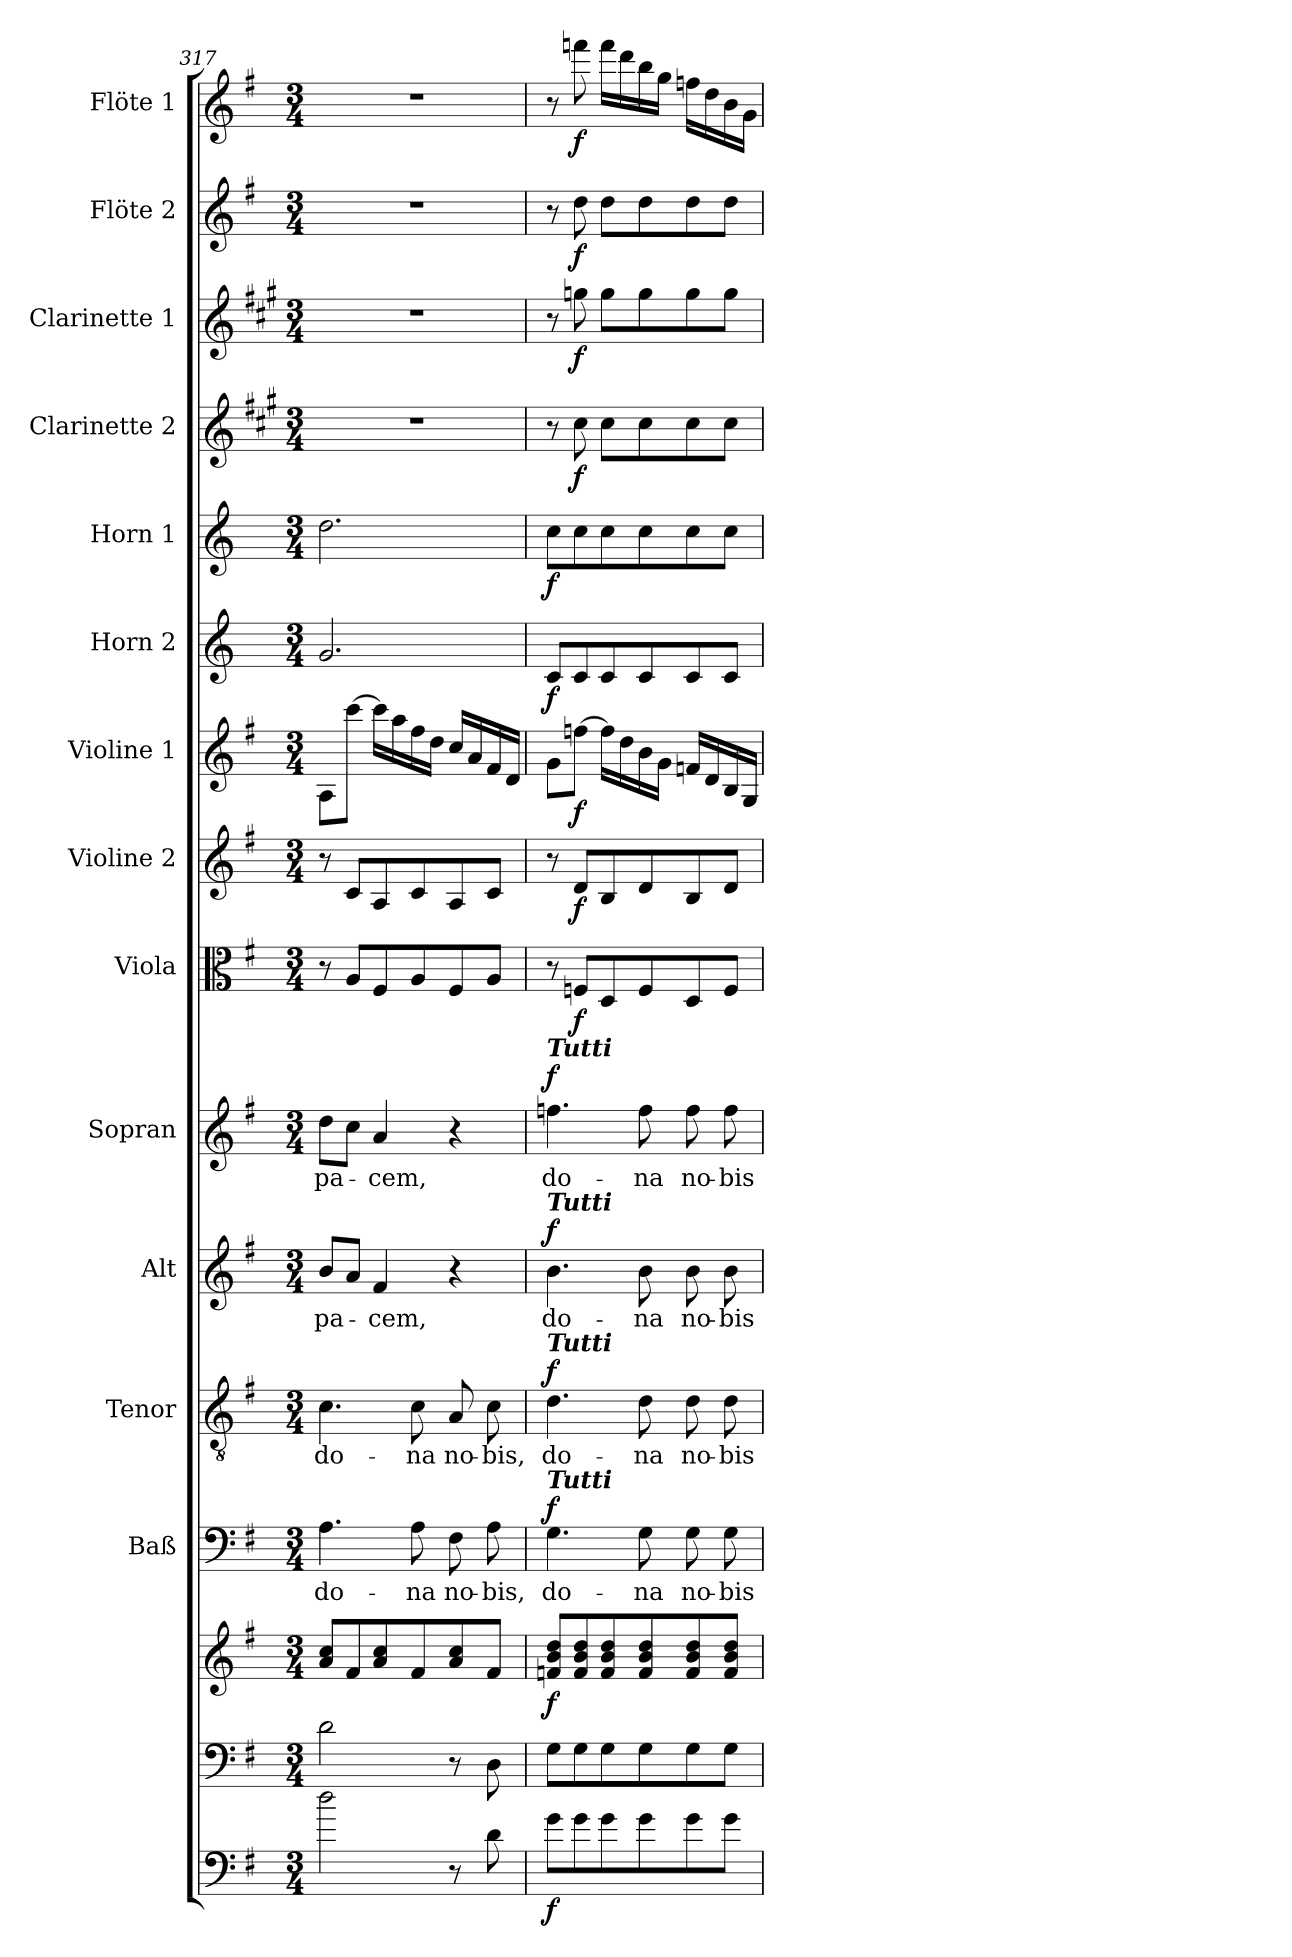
**kern	**dynam	**kern	**kern	**dynam	**kern	**text	**dynam	**kern	**text	**dynam	**kern	**text	**dynam	**kern	**text	**dynam	**kern	**dynam	**kern	**dynam	**kern	**dynam	**kern	**dynam	**kern	**dynam	**kern	**dynam	**kern	**dynam	**kern	**dynam	**kern	**dynam
*part15	*part15	*part14	*part14	*part14	*part13	*part13	*part13	*part12	*part12	*part12	*part11	*part11	*part11	*part10	*part10	*part10	*part9	*part9	*part8	*part8	*part7	*part7	*part6	*part6	*part5	*part5	*part4	*part4	*part3	*part3	*part2	*part2	*part1	*part1
*staff16	*staff16	*staff15	*staff14	*staff14/15	*staff13	*staff13	*staff13	*staff12	*staff12	*staff12	*staff11	*staff11	*staff11	*staff10	*staff10	*staff10	*staff9	*staff9	*staff8	*staff8	*staff7	*staff7	*staff6	*staff6	*staff5	*staff5	*staff4	*staff4	*staff3	*staff3	*staff2	*staff2	*staff1	*staff1
*	*	*	*	*	*I"Baß	*	*	*I"Tenor	*	*	*I"Alt	*	*	*I"Sopran	*	*	*I"Viola	*	*I"Violine 2	*	*I"Violine 1	*	*I"Horn 2	*	*I"Horn 1	*	*I"Clarinette 2	*	*I"Clarinette 1	*	*I"Flöte 2	*	*I"Flöte 1	*
*	*	*	*	*	*I'Baß	*	*	*I'Ten	*	*	*I'Alt	*	*	*I'Sop	*	*	*I'Vla.	*	*I'Vln. 2	*	*I'Vln. 1	*	*I'Hrn. 2	*	*I'Hrn. 1	*	*I'Cl. 2	*	*I'Cl. 1	*	*I'Fl. 2	*	*I'Fl. 1	*
*clefF4	*	*clefF4	*clefG2	*	*clefF4	*	*	*clefGv2	*	*	*clefG2	*	*	*clefG2	*	*	*clefC3	*	*clefG2	*	*clefG2	*	*clefG2	*	*clefG2	*	*clefG2	*	*clefG2	*	*clefG2	*	*clefG2	*
*ITrd7c12	*	*	*	*	*	*	*	*	*	*	*	*	*	*	*	*	*	*	*	*	*	*	*ITrd3c5	*	*ITrd3c5	*	*ITrd1c2	*	*ITrd1c2	*	*	*	*	*
*k[f#]	*	*k[f#]	*k[f#]	*	*k[f#]	*	*	*k[f#]	*	*	*k[f#]	*	*	*k[f#]	*	*	*k[f#]	*	*k[f#]	*	*k[f#]	*	*k[f#]	*	*k[f#]	*	*k[f#]	*	*k[f#]	*	*k[f#]	*	*k[f#]	*
*G:	*	*G:	*G:	*	*G:	*	*	*G:	*	*	*G:	*	*	*G:	*	*	*G:	*	*G:	*	*G:	*	*G:	*	*G:	*	*G:	*	*G:	*	*G:	*	*G:	*
*M3/4	*	*M3/4	*M3/4	*	*M3/4	*	*	*M3/4	*	*	*M3/4	*	*	*M3/4	*	*	*M3/4	*	*M3/4	*	*M3/4	*	*M3/4	*	*M3/4	*	*M3/4	*	*M3/4	*	*M3/4	*	*M3/4	*
=317	=317	=317	=317	=317	=317	=317	=317	=317	=317	=317	=317	=317	=317	=317	=317	=317	=317	=317	=317	=317	=317	=317	=317	=317	=317	=317	=317	=317	=317	=317	=317	=317	=317	=317
!	!	!	!	!	!	!LO:LY:b	!	!	!LO:LY:b	!	!	!LO:LY:b	!	!	!LO:LY:b	!	!	!	!	!	!	!	!	!	!	!	!	!	!	!	!	!	!	!
2d\	.	2d\	8a/ 8cc/L	.	4.A\	do-	.	4.c\	do-	.	8b/L	pa-	.	8dd\L	pa-	.	8r	.	8r	.	8A\L	.	2.d/	.	2.a\	.	2.r	.	2.r	.	2.r	.	2.r	.
.	.	.	8f#/	.	.	.	.	.	.	.	8a/J	.	.	8cc\J	.	.	8A/L	.	8c/L	.	[8ccc\J	.	.	.	.	.	.	.	.	.	.	.	.	.
!	!	!	!	!	!	!	!	!	!	!	!	!LO:LY:b	!	!	!LO:LY:b	!	!	!	!	!	!	!	!	!	!	!	!	!	!	!	!	!	!	!
.	.	.	8a/ 8cc/	.	.	.	.	.	.	.	4f#/	-cem,	.	4a/	-cem,	.	8F#/	.	8A/	.	16ccc\LL]	.	.	.	.	.	.	.	.	.	.	.	.	.
.	.	.	.	.	.	.	.	.	.	.	.	.	.	.	.	.	.	.	.	.	16aa\	.	.	.	.	.	.	.	.	.	.	.	.	.
!	!	!	!	!	!	!LO:LY:b	!	!	!LO:LY:b	!	!	!	!	!	!	!	!	!	!	!	!	!	!	!	!	!	!	!	!	!	!	!	!	!
.	.	.	8f#/	.	8A\	-na	.	8c\	-na	.	.	.	.	.	.	.	8A/	.	8c/	.	16ff#\	.	.	.	.	.	.	.	.	.	.	.	.	.
.	.	.	.	.	.	.	.	.	.	.	.	.	.	.	.	.	.	.	.	.	16dd\JJ	.	.	.	.	.	.	.	.	.	.	.	.	.
!	!	!	!	!	!	!LO:LY:b	!	!	!LO:LY:b	!	!	!	!	!	!	!	!	!	!	!	!	!	!	!	!	!	!	!	!	!	!	!	!	!
8r	.	8r	8a/ 8cc/	.	8F#\	no-	.	8A/	no-	.	4r	.	.	4r	.	.	8F#/	.	8A/	.	16cc/LL	.	.	.	.	.	.	.	.	.	.	.	.	.
.	.	.	.	.	.	.	.	.	.	.	.	.	.	.	.	.	.	.	.	.	16a/	.	.	.	.	.	.	.	.	.	.	.	.	.
!	!	!	!	!	!	!LO:LY:b	!	!	!LO:LY:b	!	!	!	!	!	!	!	!	!	!	!	!	!	!	!	!	!	!	!	!	!	!	!	!	!
8D\	.	8D\	8f#/J	.	8A\	-bis,	.	8c\	-bis,	.	.	.	.	.	.	.	8A/J	.	8c/J	.	16f#/	.	.	.	.	.	.	.	.	.	.	.	.	.
.	.	.	.	.	.	.	.	.	.	.	.	.	.	.	.	.	.	.	.	.	16d/JJ	.	.	.	.	.	.	.	.	.	.	.	.	.
=318	=318	=318	=318	=318	=318	=318	=318	=318	=318	=318	=318	=318	=318	=318	=318	=318	=318	=318	=318	=318	=318	=318	=318	=318	=318	=318	=318	=318	=318	=318	=318	=318	=318	=318
!	!	!	!	!	!	!	!	!	!	!	!	!	!	!LO:TX:a:Bi:t=Tutti	!	!	!	!	!	!	!	!	!	!	!	!	!	!	!	!	!	!	!	!
!	!	!	!	!	!	!	!	!	!	!	!LO:TX:a:Bi:t=Tutti	!	!	!	!	!	!	!	!	!	!	!	!	!	!	!	!	!	!	!	!	!	!	!
!	!	!	!	!	!	!	!	!LO:TX:a:Bi:t=Tutti	!	!	!	!	!	!	!	!	!	!	!	!	!	!	!	!	!	!	!	!	!	!	!	!	!	!
!	!	!	!	!	!LO:TX:a:Bi:t=Tutti	!	!	!	!	!	!	!	!	!	!	!	!	!	!	!	!	!	!	!	!	!	!	!	!	!	!	!	!	!
!	!LO:DY:b	!	!	!LO:DY:b	!	!LO:LY:b	!LO:DY:a	!	!LO:LY:b	!LO:DY:a	!	!LO:LY:b	!LO:DY:a	!	!LO:LY:b	!LO:DY:a	!	!	!	!	!	!	!	!LO:DY:b	!	!LO:DY:b	!	!	!	!	!	!	!	!
8G\L	f	8G\L	8fn/ 8b/ 8dd/L	f	4.G\	do-	f	4.d\	do-	f	4.b\	do-	f	4.ffn\	do-	f	8r	.	8r	.	8g\L	.	8G/L	f	8g\L	f	8r	.	8r	.	8r	.	8r	.
!	!	!	!	!	!	!	!	!	!	!	!	!	!	!	!	!	!	!LO:DY:b	!	!LO:DY:b	!	!LO:DY:b	!	!	!	!	!	!LO:DY:b	!	!LO:DY:b	!	!LO:DY:b	!	!LO:DY:b
8G\	.	8G\	8f/ 8b/ 8dd/	.	.	.	.	.	.	.	.	.	.	.	.	.	8Fn/L	f	8d/L	f	[8ffn\J	f	8G/	.	8g\	.	8b\	f	8ffn\	f	8dd\	f	8fffn\	f
8G\	.	8G\	8f/ 8b/ 8dd/	.	.	.	.	.	.	.	.	.	.	.	.	.	8D/	.	8B/	.	16ff\LL]	.	8G/	.	8g\	.	8b\L	.	8ff\L	.	8dd\L	.	16fff\LL	.
.	.	.	.	.	.	.	.	.	.	.	.	.	.	.	.	.	.	.	.	.	16dd\	.	.	.	.	.	.	.	.	.	.	.	16ddd\	.
!	!	!	!	!	!	!LO:LY:b	!	!	!LO:LY:b	!	!	!LO:LY:b	!	!	!LO:LY:b	!	!	!	!	!	!	!	!	!	!	!	!	!	!	!	!	!	!	!
8G\	.	8G\	8f/ 8b/ 8dd/	.	8G\	-na	.	8d\	-na	.	8b\	-na	.	8ff\	-na	.	8F/	.	8d/	.	16b\	.	8G/	.	8g\	.	8b\	.	8ff\	.	8dd\	.	16bb\	.
.	.	.	.	.	.	.	.	.	.	.	.	.	.	.	.	.	.	.	.	.	16g\JJ	.	.	.	.	.	.	.	.	.	.	.	16gg\JJ	.
!	!	!	!	!	!	!LO:LY:b	!	!	!LO:LY:b	!	!	!LO:LY:b	!	!	!LO:LY:b	!	!	!	!	!	!	!	!	!	!	!	!	!	!	!	!	!	!	!
8G\	.	8G\	8f/ 8b/ 8dd/	.	8G\	no-	.	8d\	no-	.	8b\	no-	.	8ff\	no-	.	8D/	.	8B/	.	16fn/LL	.	8G/	.	8g\	.	8b\	.	8ff\	.	8dd\	.	16ffn\LL	.
.	.	.	.	.	.	.	.	.	.	.	.	.	.	.	.	.	.	.	.	.	16d/	.	.	.	.	.	.	.	.	.	.	.	16dd\	.
!	!	!	!	!	!	!LO:LY:b	!	!	!LO:LY:b	!	!	!LO:LY:b	!	!	!LO:LY:b	!	!	!	!	!	!	!	!	!	!	!	!	!	!	!	!	!	!	!
8G\J	.	8G\J	8f/ 8b/ 8dd/J	.	8G\	-bis	.	8d\	-bis	.	8b\	-bis	.	8ff\	-bis	.	8F/J	.	8d/J	.	16B/	.	8G/J	.	8g\J	.	8b\J	.	8ff\J	.	8dd\J	.	16b\	.
.	.	.	.	.	.	.	.	.	.	.	.	.	.	.	.	.	.	.	.	.	16G/JJ	.	.	.	.	.	.	.	.	.	.	.	16g\JJ	.
=	=	=	=	=	=	=	=	=	=	=	=	=	=	=	=	=	=	=	=	=	=	=	=	=	=	=	=	=	=	=	=	=	=	=
*-	*-	*-	*-	*-	*-	*-	*-	*-	*-	*-	*-	*-	*-	*-	*-	*-	*-	*-	*-	*-	*-	*-	*-	*-	*-	*-	*-	*-	*-	*-	*-	*-	*-	*-
